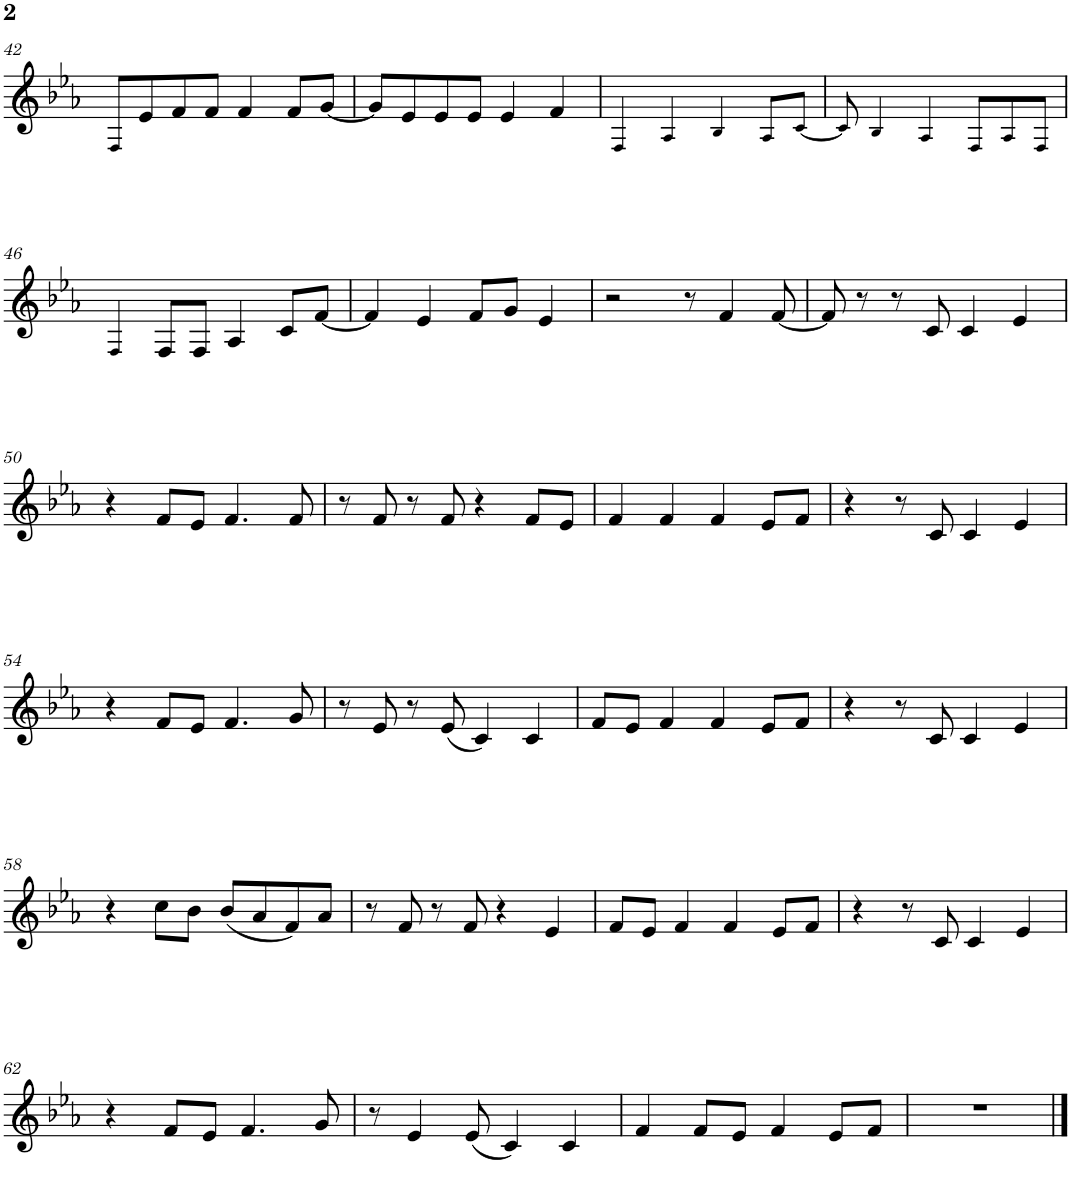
**kern
*part1
*staff1
*I"Piano
*I'Pno.
!!LO:PB:g=z
*clefG2
*k[b-e-a-]
*M4/4
=42
8F!/L
8e-/
8f/
8f/J
4f/
8f/L
[8g/J
=43
8g/L]
8e-/
8e-/
8e-/J
4e-/
4f/
=44
4F!/
4A-!/
4B-!/
8A-!/L
[8c!/J
=45
8c!/]
4B-!/
4A-!/
8F!/L
8A-!/
8F!/J
!!LO:LB:g=z
=46
4F!/
8F/L
8F/J
4A-/
8c/L
[8f/J
=47
4f/]
4e-/
8f/L
8g/J
4e-/
=48
2r
8r
4f/
[8f/
=49
8f/]
8r
8r
8c/
4c/
4e-/
!!LO:LB:g=z
=50
4r
8f/L
8e-/J
4.f/
8f/
=51
8r
8f/
8r
8f/
4r
8f/L
8e-/J
=52
4f/
4f/
4f/
8e-/L
8f/J
=53
4r
8r
8c/
4c/
4e-/
!!LO:LB:g=z
=54
4r
8f/L
8e-/J
4.f/
8g/
=55
8r
8e-/
8r
(8e-/
4c/)
4c/
=56
8f/L
8e-/J
4f/
4f/
8e-/L
8f/J
=57
4r
8r
8c/
4c/
4e-/
!!LO:LB:g=z
=58
4r
8cc\L
8b-\J
(8b-/L
8a-/
8f/)
8a-/J
=59
8r
8f/
8r
8f/
4r
4e-/
=60
8f/L
8e-/J
4f/
4f/
8e-/L
8f/J
=61
4r
8r
8c/
4c/
4e-/
!!LO:LB:g=z
=62
4r
8f/L
8e-/J
4.f/
8g/
=63
8r
4e-/
(8e-/
4c/)
4c/
=64
4f/
8f/L
8e-/J
4f/
8e-/L
8f/J
=65
1r
==
*-
